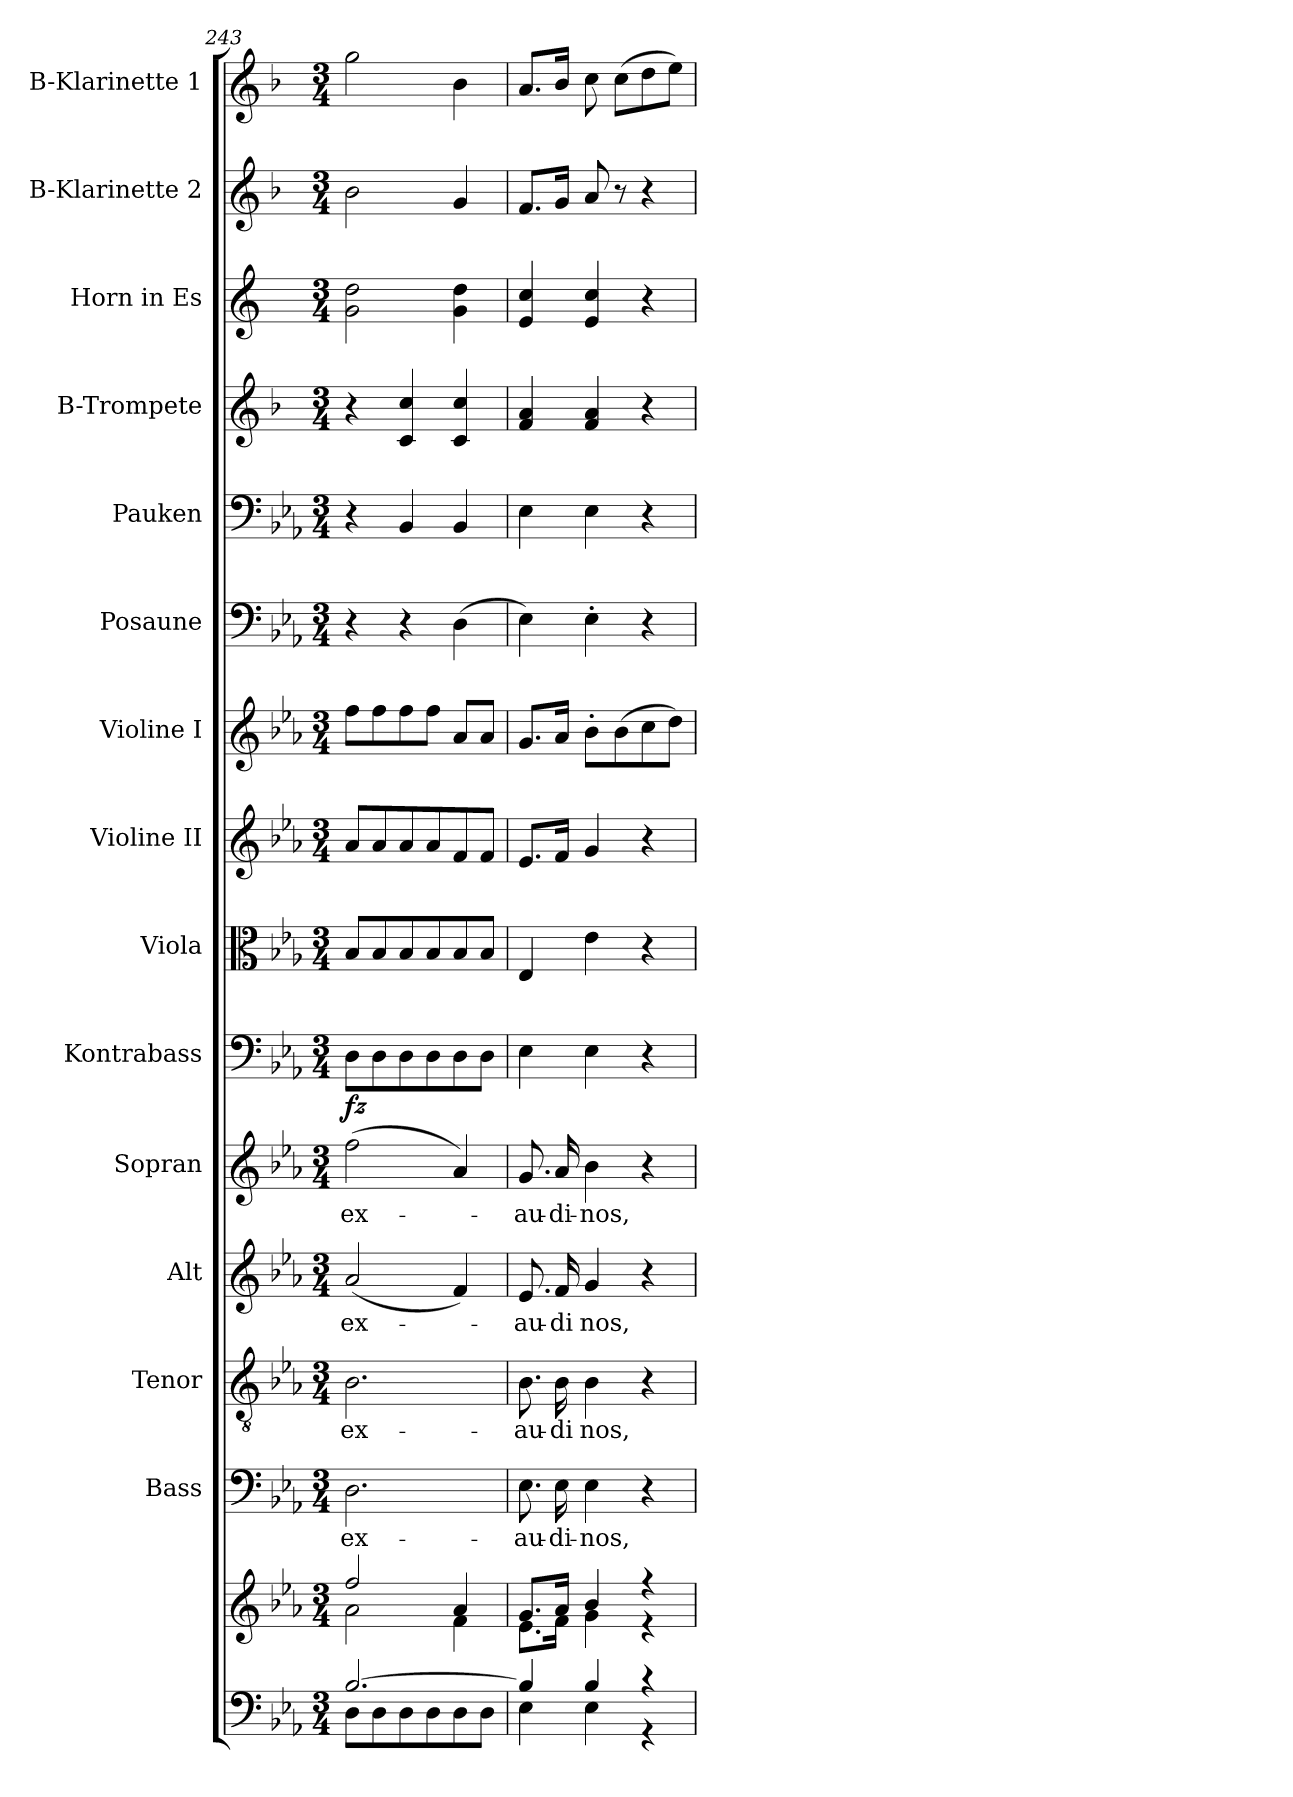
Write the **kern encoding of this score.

**kern	**kern	**kern	**text	**kern	**text	**kern	**text	**kern	**text	**kern	**dynam	**kern	**kern	**kern	**kern	**kern	**kern	**kern	**kern	**kern
*part15	*part15	*part14	*part14	*part13	*part13	*part12	*part12	*part11	*part11	*part10	*part10	*part9	*part8	*part7	*part6	*part5	*part4	*part3	*part2	*part1
*staff16	*staff15	*staff14	*staff14	*staff13	*staff13	*staff12	*staff12	*staff11	*staff11	*staff10	*staff10	*staff9	*staff8	*staff7	*staff6	*staff5	*staff4	*staff3	*staff2	*staff1
*	*	*I"Bass	*	*I"Tenor	*	*I"Alt	*	*I"Sopran	*	*I"Kontrabass	*	*I"Viola	*I"Violine II	*I"Violine I	*I"Posaune	*I"Pauken	*I"B-Trompete	*I"Horn in Es	*I"B-Klarinette 2	*I"B-Klarinette 1
*	*	*I'B.	*	*I'T.	*	*I'A.	*	*I'S.	*	*I'Kb.	*	*I'Vla.	*I'Vl. II	*I'Vl. I	*I'Pos.	*I'Pk.	*I'B Trp.	*	*I'B Kl. 2	*I'B Kl. 1
*clefF4	*clefG2	*clefF4	*	*clefGv2	*	*clefG2	*	*clefG2	*	*clefF4	*	*clefC3	*clefG2	*clefG2	*clefF4	*clefF4	*clefG2	*clefG2	*clefG2	*clefG2
*	*	*	*	*	*	*	*	*	*	*ITrd7c12	*	*	*	*	*	*	*ITrd1c2	*ITrd5c9	*ITrd1c2	*ITrd1c2
*k[b-e-a-]	*k[b-e-a-]	*k[b-e-a-]	*	*k[b-e-a-]	*	*k[b-e-a-]	*	*k[b-e-a-]	*	*k[b-e-a-]	*	*k[b-e-a-]	*k[b-e-a-]	*k[b-e-a-]	*k[b-e-a-]	*k[b-e-a-]	*k[b-e-a-]	*k[b-e-a-]	*k[b-e-a-]	*k[b-e-a-]
*E-:	*E-:	*E-:	*	*E-:	*	*E-:	*	*E-:	*	*E-:	*	*E-:	*E-:	*E-:	*E-:	*E-:	*E-:	*E-:	*E-:	*E-:
*M3/4	*M3/4	*M3/4	*	*M3/4	*	*M3/4	*	*M3/4	*	*M3/4	*	*M3/4	*M3/4	*M3/4	*M3/4	*M3/4	*M3/4	*M3/4	*M3/4	*M3/4
=243	=243	=243	=243	=243	=243	=243	=243	=243	=243	=243	=243	=243	=243	=243	=243	=243	=243	=243	=243	=243
*^	*^	*	*	*	*	*	*	*	*	*	*	*	*	*	*	*	*	*	*	*
!	!	!	!	!	!LO:LY:b	!	!LO:LY:b	!	!LO:LY:b	!	!LO:LY:b	!	!LO:DY:b	!	!	!	!	!	!	!	!	!
[>2.B-/	8D\L	2ff/	2a-\	2.D\	ex-	2.B-\	ex-	(<2a-/	ex-	(>2ff\	ex-	8DD\L	fz	8B-/L	8a-/L	8ff\L	4r	4r	4r	2B-\ 2f\	2a-\	2ff\
.	8D\	.	.	.	.	.	.	.	.	.	.	8DD\	.	8B-/	8a-/	8ff\	.	.	.	.	.	.
.	8D\	.	.	.	.	.	.	.	.	.	.	8DD\	.	8B-/	8a-/	8ff\	4r	4BB-/	4B-/ 4b-/	.	.	.
.	8D\	.	.	.	.	.	.	.	.	.	.	8DD\	.	8B-/	8a-/	8ff\J	.	.	.	.	.	.
.	8D\	4a-/	4f\	.	.	.	.	4f/)	.	4a-/)	.	8DD\	.	8B-/	8f/	8a-/L	(>4D\	4BB-/	4B-/ 4b-/	4B-\ 4f\	4f/	4a-\
.	8D\J	.	.	.	.	.	.	.	.	.	.	8DD\J	.	8B-/J	8f/J	8a-/J	.	.	.	.	.	.
=244	=244	=244	=244	=244	=244	=244	=244	=244	=244	=244	=244	=244	=244	=244	=244	=244	=244	=244	=244	=244	=244	=244
!	!	!	!	!	!LO:LY:b	!	!LO:LY:b	!	!LO:LY:b	!	!LO:LY:b	!	!	!	!	!	!	!	!	!	!	!
4B-/]	4E-\	8.g/L	8.e-\L	8.E-\	-au-	8.B-\	-au-	8.e-/	-au-	8.g/	-au-	4EE-\	.	4E-/	8.e-/L	8.g/L	4E-\)	4E-\	4e-/ 4g/	4G/ 4e-/	8.e-/L	8.g/L
!	!	!	!	!	!LO:LY:b	!	!LO:LY:b	!	!LO:LY:b	!	!LO:LY:b	!	!	!	!	!	!	!	!	!	!	!
.	.	16a-/Jk	16f\Jk	16E-\	-di-	16B-\	-di	16f/	-di	16a-/	-di-	.	.	.	16f/Jk	16a-/Jk	.	.	.	.	16f/Jk	16a-/Jk
!	!	!	!	!	!LO:LY:b	!	!LO:LY:b	!	!LO:LY:b	!	!LO:LY:b	!	!	!	!	!	!	!	!	!	!	!
4B-/	4E-\	4b-/	4g\	4E-\	-nos,	4B-\	nos,	4g/	nos,	4b-\	-nos,	4EE-\	.	4e-\	4g/	8b-'>\L	4E-'>\	4E-\	4e-/ 4g/	4G/ 4e-/	8g/	8b-\
.	.	.	.	.	.	.	.	.	.	.	.	.	.	.	.	(>8b-\	.	.	.	.	8r	(>8b-\L
4r	4r	4r	4r	4r	.	4r	.	4r	.	4r	.	4r	.	4r	4r	8cc\	4r	4r	4r	4r	4r	8cc\
.	.	.	.	.	.	.	.	.	.	.	.	.	.	.	.	8dd\J)	.	.	.	.	.	8dd\J)
*v	*v	*	*	*	*	*	*	*	*	*	*	*	*	*	*	*	*	*	*	*	*	*
*	*v	*v	*	*	*	*	*	*	*	*	*	*	*	*	*	*	*	*	*	*	*
=	=	=	=	=	=	=	=	=	=	=	=	=	=	=	=	=	=	=	=	=
*-	*-	*-	*-	*-	*-	*-	*-	*-	*-	*-	*-	*-	*-	*-	*-	*-	*-	*-	*-	*-
